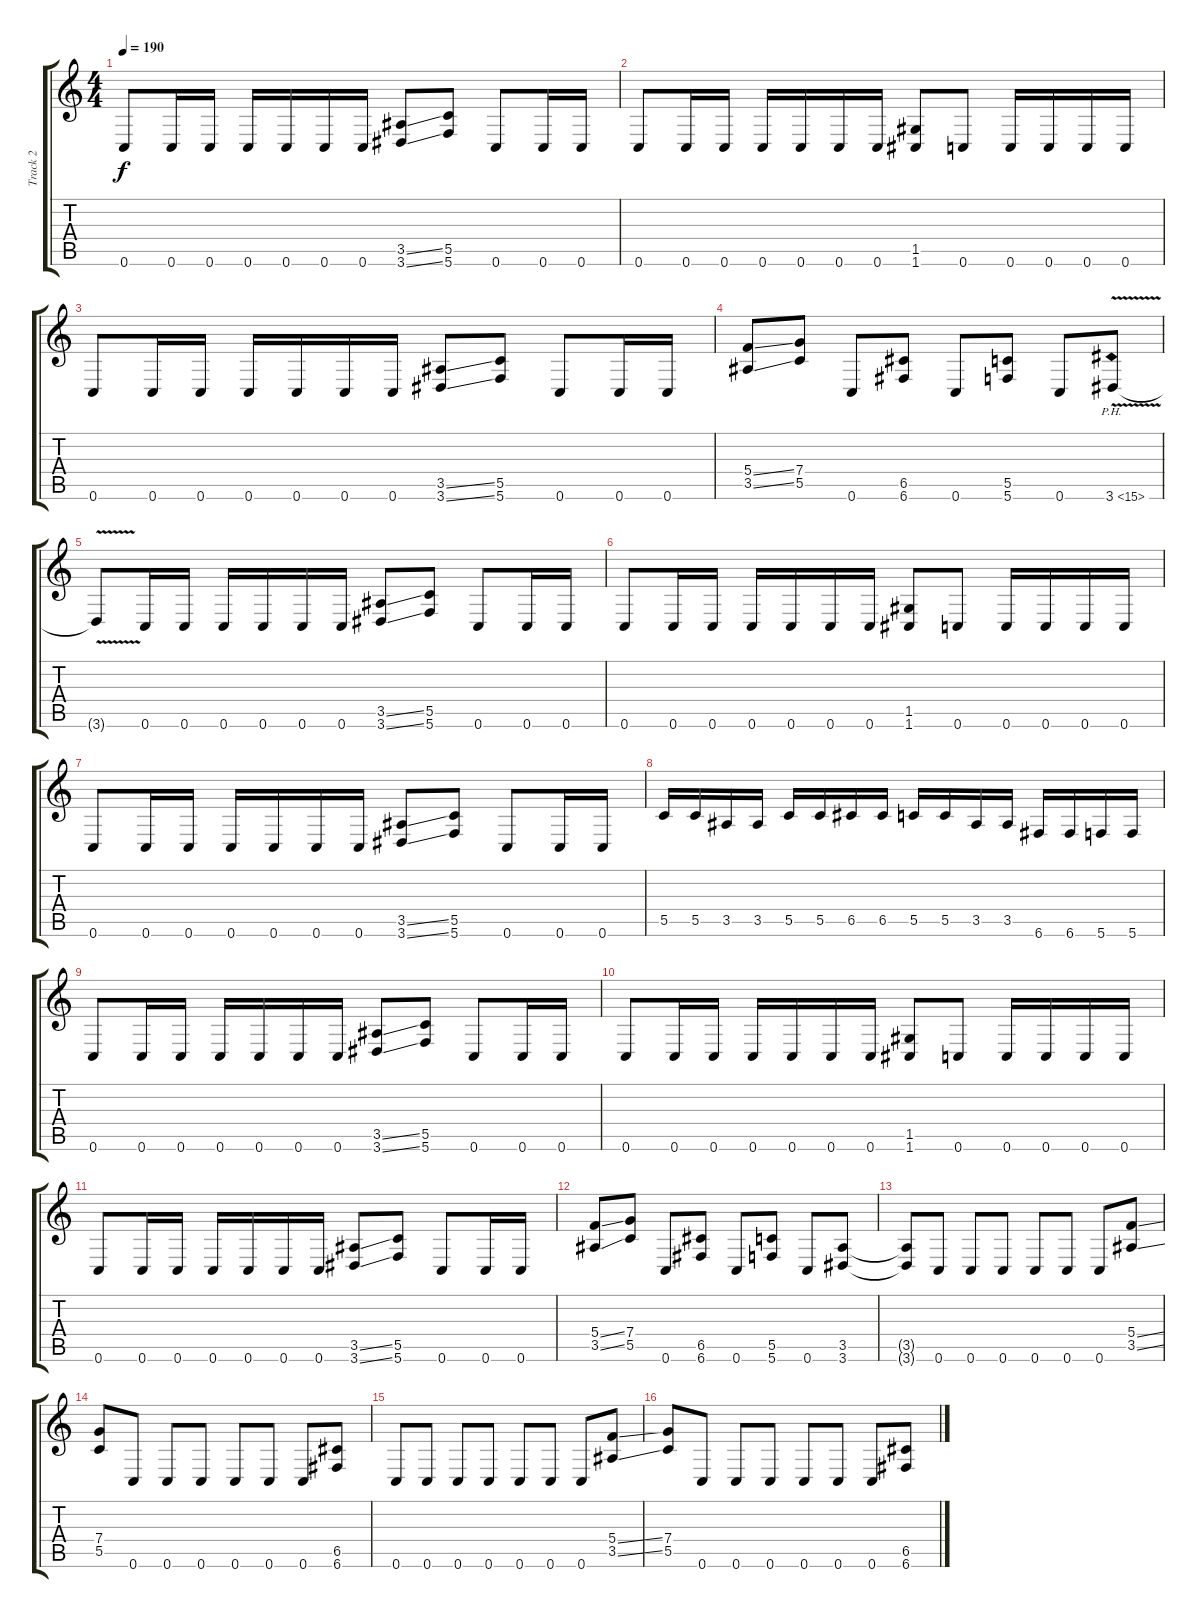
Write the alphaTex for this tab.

\track ("Track 2" "Track 2") {instrument distortionguitar bank 255}
\staff {score tabs}
\tuning (D4 A3 F3 C3 G2 C2) {hide}
\ts (4 4)
\tempo 190
\clef g2
\ks c
0.6.8{dy f} 0.6.16 0.6.16 0.6.16 0.6.16 0.6.16 0.6.16 (3.5{ss} 3.6{ss}).8 (5.5 5.6).8 0.6.8 0.6.16 0.6.16 |
0.6.8 0.6.16 0.6.16 0.6.16 0.6.16 0.6.16 0.6.16 (1.5 1.6).8 0.6.8 0.6.16 0.6.16 0.6.16 0.6.16 |
0.6.8 0.6.16 0.6.16 0.6.16 0.6.16 0.6.16 0.6.16 (3.5{ss} 3.6{ss}).8 (5.5 5.6).8 0.6.8 0.6.16 0.6.16 |
(5.4{ss} 3.5{ss}).8 (7.4 5.5).8 0.6.8 (6.5 6.6).8 0.6.8 (5.5 5.6).8 0.6.8 3.6{ph 12 v}.8 |
3.6{t}.8 0.6.16 0.6.16 0.6.16 0.6.16 0.6.16 0.6.16 (3.5{ss} 3.6{ss}).8 (5.5 5.6).8 0.6.8 0.6.16 0.6.16 |
0.6.8 0.6.16 0.6.16 0.6.16 0.6.16 0.6.16 0.6.16 (1.5 1.6).8 0.6.8 0.6.16 0.6.16 0.6.16 0.6.16 |
0.6.8 0.6.16 0.6.16 0.6.16 0.6.16 0.6.16 0.6.16 (3.5{ss} 3.6{ss}).8 (5.5 5.6).8 0.6.8 0.6.16 0.6.16 |
5.5.16 5.5.16 3.5.16 3.5.16 5.5.16 5.5.16 6.5.16 6.5.16 5.5.16 5.5.16 3.5.16 3.5.16 6.6.16 6.6.16 5.6.16 5.6.16 |
0.6.8 0.6.16 0.6.16 0.6.16 0.6.16 0.6.16 0.6.16 (3.5{ss} 3.6{ss}).8 (5.5 5.6).8 0.6.8 0.6.16 0.6.16 |
0.6.8 0.6.16 0.6.16 0.6.16 0.6.16 0.6.16 0.6.16 (1.5 1.6).8 0.6.8 0.6.16 0.6.16 0.6.16 0.6.16 |
0.6.8 0.6.16 0.6.16 0.6.16 0.6.16 0.6.16 0.6.16 (3.5{ss} 3.6{ss}).8 (5.5 5.6).8 0.6.8 0.6.16 0.6.16 |
(5.4{ss} 3.5{ss}).8 (7.4 5.5).8 0.6.8 (6.5 6.6).8 0.6.8 (5.5 5.6).8 0.6.8 (3.5 3.6).8 |
(3.5{t} 3.6{t}).8 0.6.8 0.6.8 0.6.8 0.6.8 0.6.8 0.6.8 (5.4{ss} 3.5{ss}).8 |
(7.4 5.5).8 0.6.8 0.6.8 0.6.8 0.6.8 0.6.8 0.6.8 (6.5 6.6).8 |
0.6.8 0.6.8 0.6.8 0.6.8 0.6.8 0.6.8 0.6.8 (5.4{ss} 3.5{ss}).8 |
(7.4 5.5).8 0.6.8 0.6.8 0.6.8 0.6.8 0.6.8 0.6.8 (6.5 6.6).8
